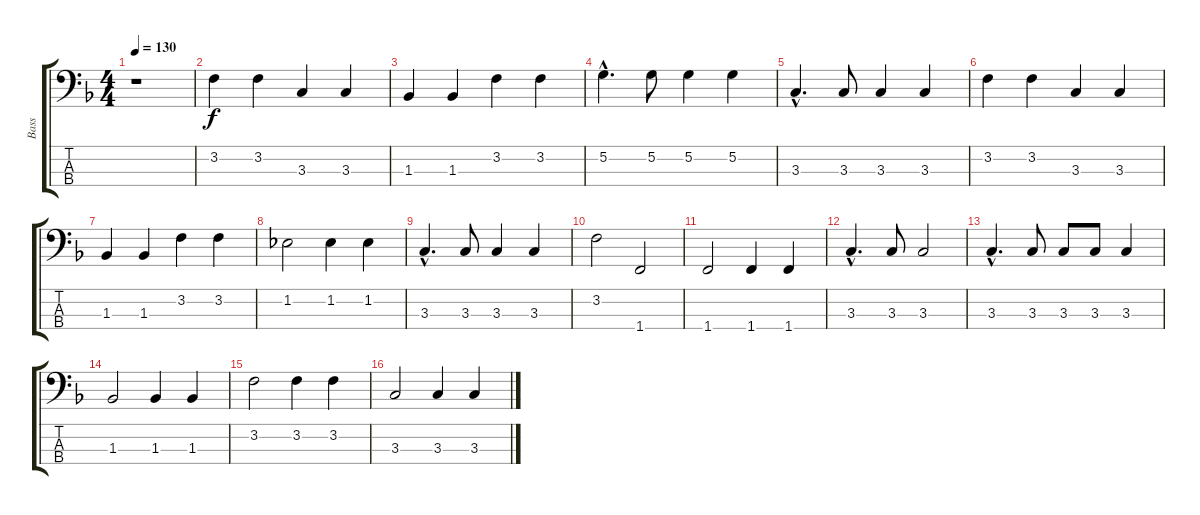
\track ("Bass" "Bass") {instrument electricbassfinger}
\staff {score tabs}
\tuning (G2 D2 A1 E1) {hide}
\ts (4 4)
\tempo 130
\clef f4
\ks f
r.1{dy f instrument electricbassfinger} |
3.2.4 3.2.4 3.3.4 3.3.4 |
1.3.4 1.3.4 3.2.4 3.2.4 |
5.2{hac}.4{d} 5.2.8 5.2.4 5.2.4 |
3.3{hac}.4{d} 3.3.8 3.3.4 3.3.4 |
3.2.4 3.2.4 3.3.4 3.3.4 |
1.3.4 1.3.4 3.2.4 3.2.4 |
1.2.2 1.2.4 1.2.4 |
3.3{hac}.4{d} 3.3.8 3.3.4 3.3.4 |
3.2.2 1.4.2 |
1.4.2 1.4.4 1.4.4 |
3.3{hac}.4{d} 3.3.8 3.3.2 |
3.3{hac}.4{d} 3.3.8 3.3.8 3.3.8 3.3.4 |
1.3.2 1.3.4 1.3.4 |
3.2.2 3.2.4 3.2.4 |
3.3.2 3.3.4 3.3.4
